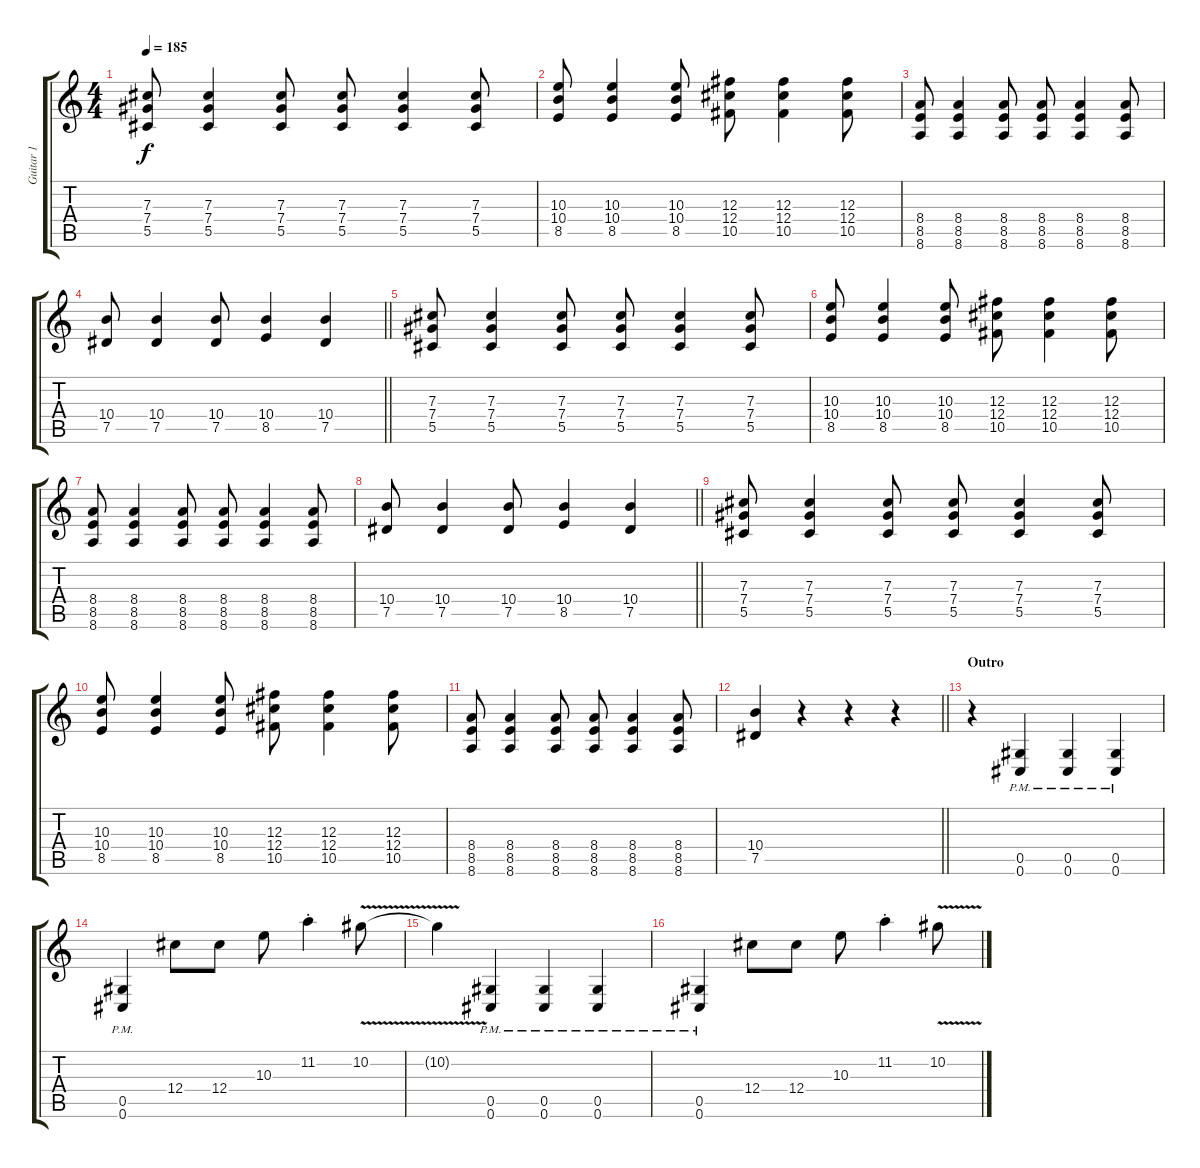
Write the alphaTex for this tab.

\track ("Guitar 1" "Guitar 1") {instrument distortionguitar}
\staff {score tabs}
\tuning (Eb4 Bb3 Gb3 Db3 Ab2 Db2) {hide}
\ts (4 4)
\tempo 185
\clef g2
\ks c
(7.3 7.4 5.5).8{dy f} (7.3 7.4 5.5).4 (7.3 7.4 5.5).8 (7.3 7.4 5.5).8 (7.3 7.4 5.5).4 (7.3 7.4 5.5).8 |
(10.3 10.4 8.5).8 (10.3 10.4 8.5).4 (10.3 10.4 8.5).8 (12.3 12.4 10.5).8 (12.3 12.4 10.5).4 (12.3 12.4 10.5).8 |
(8.4 8.5 8.6).8 (8.4 8.5 8.6).4 (8.4 8.5 8.6).8 (8.4 8.5 8.6).8 (8.4 8.5 8.6).4 (8.4 8.5 8.6).8 |
\barLineRight lightlight
(10.4 7.5).8 (10.4 7.5).4 (10.4 7.5).8 (10.4 8.5).4 (10.4 7.5).4 |
(7.3 7.4 5.5).8 (7.3 7.4 5.5).4 (7.3 7.4 5.5).8 (7.3 7.4 5.5).8 (7.3 7.4 5.5).4 (7.3 7.4 5.5).8 |
(10.3 10.4 8.5).8 (10.3 10.4 8.5).4 (10.3 10.4 8.5).8 (12.3 12.4 10.5).8 (12.3 12.4 10.5).4 (12.3 12.4 10.5).8 |
(8.4 8.5 8.6).8 (8.4 8.5 8.6).4 (8.4 8.5 8.6).8 (8.4 8.5 8.6).8 (8.4 8.5 8.6).4 (8.4 8.5 8.6).8 |
\barLineRight lightlight
(10.4 7.5).8 (10.4 7.5).4 (10.4 7.5).8 (10.4 8.5).4 (10.4 7.5).4 |
(7.3 7.4 5.5).8 (7.3 7.4 5.5).4 (7.3 7.4 5.5).8 (7.3 7.4 5.5).8 (7.3 7.4 5.5).4 (7.3 7.4 5.5).8 |
(10.3 10.4 8.5).8 (10.3 10.4 8.5).4 (10.3 10.4 8.5).8 (12.3 12.4 10.5).8 (12.3 12.4 10.5).4 (12.3 12.4 10.5).8 |
(8.4 8.5 8.6).8 (8.4 8.5 8.6).4 (8.4 8.5 8.6).8 (8.4 8.5 8.6).8 (8.4 8.5 8.6).4 (8.4 8.5 8.6).8 |
\barLineRight lightlight
(10.4 7.5).4 r.4 r.4 r.4 |
\section ("" "Outro")
r.4 (0.5{pm} 0.6{pm}).4 (0.5{pm} 0.6{pm}).4 (0.5{pm} 0.6{pm}).4 |
(0.5{pm} 0.6{pm}).4 12.4.8 12.4.8 10.3.8 11.2{st}.4 10.2{v}.8 |
10.2{t}.4 (0.5{pm} 0.6{pm}).4 (0.5{pm} 0.6{pm}).4 (0.5{pm} 0.6{pm}).4 |
(0.5{pm} 0.6{pm}).4 12.4.8 12.4.8 10.3.8 11.2{st}.4 10.2{v}.8
